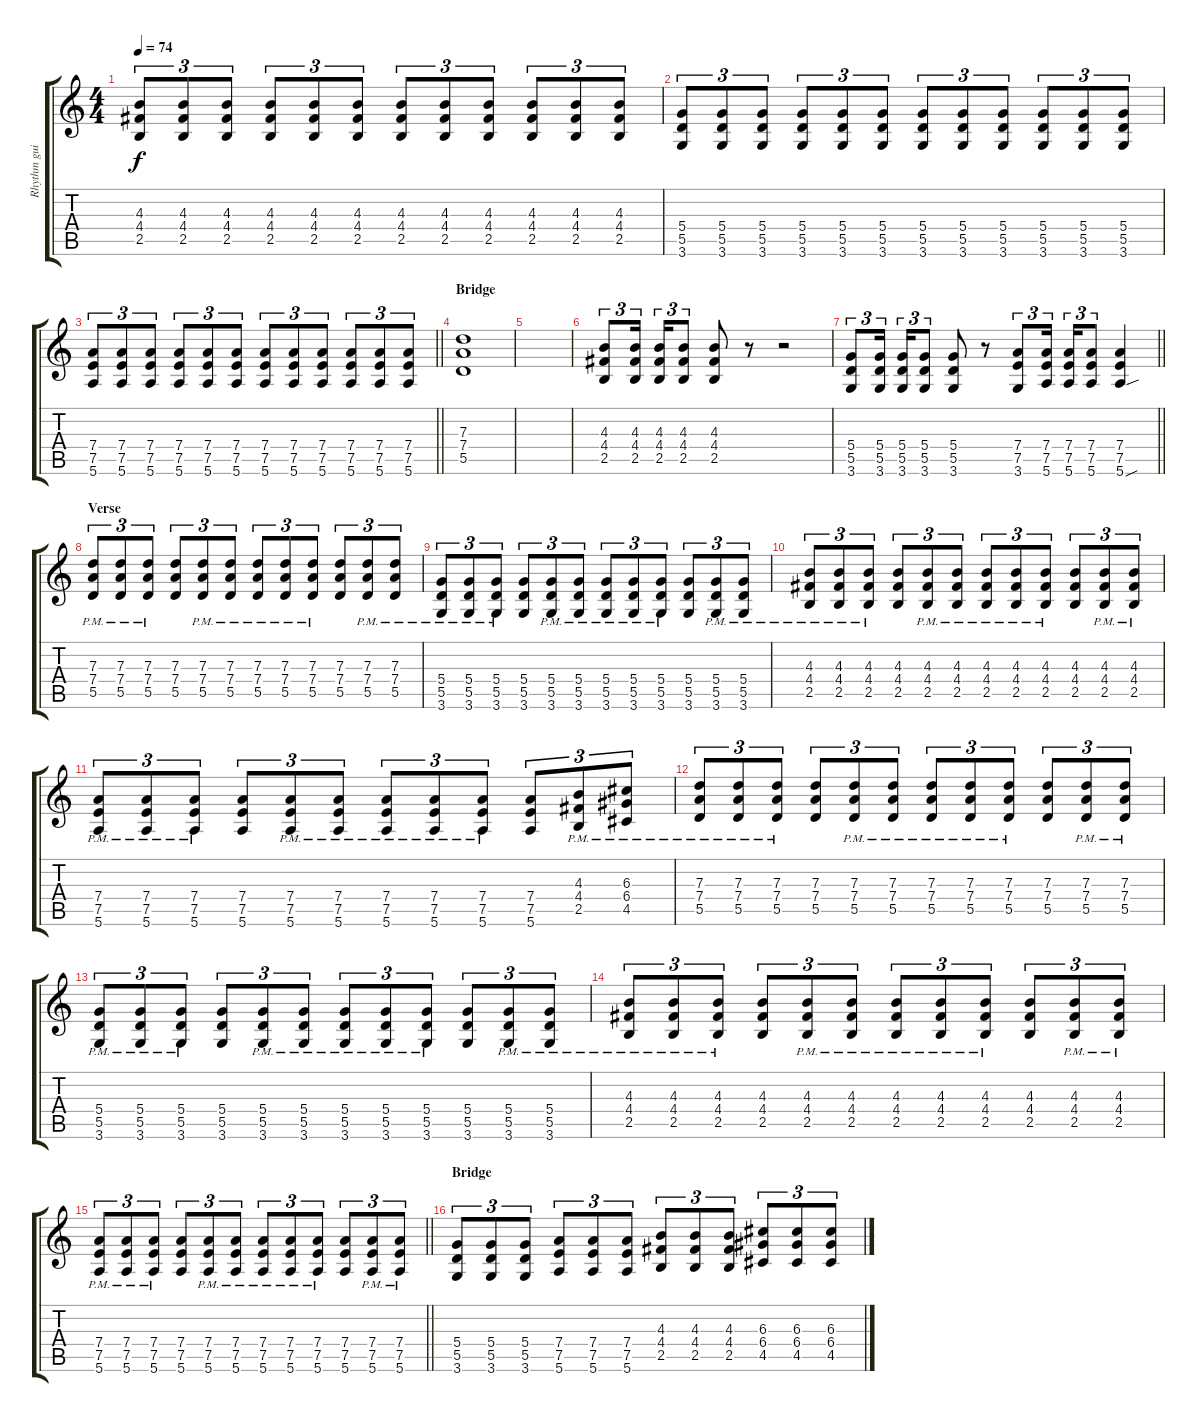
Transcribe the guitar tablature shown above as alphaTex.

\track ("Rhythm guitar" "Rhythm gui") {instrument distortionguitar}
\staff {score tabs}
\tuning (E4 B3 G3 D3 A2 E2) {hide}
\ts (4 4)
\tempo 74
\clef g2
\ks c
(4.3 4.4 2.5).8{tu (3 2) dy f} (4.3 4.4 2.5).8{tu (3 2)} (4.3 4.4 2.5).8{tu (3 2)} (4.3 4.4 2.5).8{tu (3 2)} (4.3 4.4 2.5).8{tu (3 2)} (4.3 4.4 2.5).8{tu (3 2)} (4.3 4.4 2.5).8{tu (3 2)} (4.3 4.4 2.5).8{tu (3 2)} (4.3 4.4 2.5).8{tu (3 2)} (4.3 4.4 2.5).8{tu (3 2)} (4.3 4.4 2.5).8{tu (3 2)} (4.3 4.4 2.5).8{tu (3 2)} |
(5.4 5.5 3.6).8{tu (3 2)} (5.4 5.5 3.6).8{tu (3 2)} (5.4 5.5 3.6).8{tu (3 2)} (5.4 5.5 3.6).8{tu (3 2)} (5.4 5.5 3.6).8{tu (3 2)} (5.4 5.5 3.6).8{tu (3 2)} (5.4 5.5 3.6).8{tu (3 2)} (5.4 5.5 3.6).8{tu (3 2)} (5.4 5.5 3.6).8{tu (3 2)} (5.4 5.5 3.6).8{tu (3 2)} (5.4 5.5 3.6).8{tu (3 2)} (5.4 5.5 3.6).8{tu (3 2)} |
\barLineRight lightlight
(7.4 7.5 5.6).8{tu (3 2)} (7.4 7.5 5.6).8{tu (3 2)} (7.4 7.5 5.6).8{tu (3 2)} (7.4 7.5 5.6).8{tu (3 2)} (7.4 7.5 5.6).8{tu (3 2)} (7.4 7.5 5.6).8{tu (3 2)} (7.4 7.5 5.6).8{tu (3 2)} (7.4 7.5 5.6).8{tu (3 2)} (7.4 7.5 5.6).8{tu (3 2)} (7.4 7.5 5.6).8{tu (3 2)} (7.4 7.5 5.6).8{tu (3 2)} (7.4 7.5 5.6).8{tu (3 2)} |
\section ("" "Bridge")
(7.3 7.4 5.5).1 |
|
(4.3 4.4 2.5).8{tu (3 2)} (4.3 4.4 2.5).16{tu (3 2) beam splitsecondary} (4.3 4.4 2.5).16{tu (3 2)} (4.3 4.4 2.5).8{tu (3 2)} (4.3 4.4 2.5).8 r.8 r.2 |
\barLineRight lightlight
(5.4 5.5 3.6).8{tu (3 2)} (5.4 5.5 3.6).16{tu (3 2) beam splitsecondary} (5.4 5.5 3.6).16{tu (3 2)} (5.4 5.5 3.6).8{tu (3 2)} (5.4 5.5 3.6).8 r.8 (7.4 7.5 3.6).8{tu (3 2)} (7.4 7.5 5.6).16{tu (3 2) beam splitsecondary} (7.4 7.5 5.6).16{tu (3 2)} (7.4 7.5 5.6).8{tu (3 2)} (7.4 7.5 5.6{sou}).4 |
\section ("" "Verse")
(7.3{pm} 7.4{pm} 5.5{pm}).8{tu (3 2)} (7.3{pm} 7.4{pm} 5.5{pm}).8{tu (3 2)} (7.3{pm} 7.4{pm} 5.5{pm}).8{tu (3 2)} (7.3 7.4 5.5).8{tu (3 2)} (7.3{pm} 7.4{pm} 5.5{pm}).8{tu (3 2)} (7.3{pm} 7.4{pm} 5.5{pm}).8{tu (3 2)} (7.3{pm} 7.4{pm} 5.5{pm}).8{tu (3 2)} (7.3{pm} 7.4{pm} 5.5{pm}).8{tu (3 2)} (7.3{pm} 7.4{pm} 5.5{pm}).8{tu (3 2)} (7.3 7.4 5.5).8{tu (3 2)} (7.3{pm} 7.4{pm} 5.5{pm}).8{tu (3 2)} (7.3{pm} 7.4{pm} 5.5{pm}).8{tu (3 2)} |
(5.4{pm} 5.5{pm} 3.6{pm}).8{tu (3 2)} (5.4{pm} 5.5{pm} 3.6{pm}).8{tu (3 2)} (5.4{pm} 5.5{pm} 3.6{pm}).8{tu (3 2)} (5.4 5.5 3.6).8{tu (3 2)} (5.4{pm} 5.5{pm} 3.6{pm}).8{tu (3 2)} (5.4{pm} 5.5{pm} 3.6{pm}).8{tu (3 2)} (5.4{pm} 5.5{pm} 3.6{pm}).8{tu (3 2)} (5.4{pm} 5.5{pm} 3.6{pm}).8{tu (3 2)} (5.4{pm} 5.5{pm} 3.6{pm}).8{tu (3 2)} (5.4 5.5 3.6).8{tu (3 2)} (5.4{pm} 5.5{pm} 3.6{pm}).8{tu (3 2)} (5.4{pm} 5.5{pm} 3.6{pm}).8{tu (3 2)} |
(4.3{pm} 4.4{pm} 2.5{pm}).8{tu (3 2)} (4.3{pm} 4.4{pm} 2.5{pm}).8{tu (3 2)} (4.3{pm} 4.4{pm} 2.5{pm}).8{tu (3 2)} (4.3 4.4 2.5).8{tu (3 2)} (4.3{pm} 4.4{pm} 2.5{pm}).8{tu (3 2)} (4.3{pm} 4.4{pm} 2.5{pm}).8{tu (3 2)} (4.3{pm} 4.4{pm} 2.5{pm}).8{tu (3 2)} (4.3{pm} 4.4{pm} 2.5{pm}).8{tu (3 2)} (4.3{pm} 4.4{pm} 2.5{pm}).8{tu (3 2)} (4.3 4.4 2.5).8{tu (3 2)} (4.3{pm} 4.4{pm} 2.5{pm}).8{tu (3 2)} (4.3{pm} 4.4{pm} 2.5{pm}).8{tu (3 2)} |
(7.4{pm} 7.5{pm} 5.6{pm}).8{tu (3 2)} (7.4{pm} 7.5{pm} 5.6{pm}).8{tu (3 2)} (7.4{pm} 7.5{pm} 5.6{pm}).8{tu (3 2)} (7.4 7.5 5.6).8{tu (3 2)} (7.4{pm} 7.5{pm} 5.6{pm}).8{tu (3 2)} (7.4{pm} 7.5{pm} 5.6{pm}).8{tu (3 2)} (7.4{pm} 7.5{pm} 5.6{pm}).8{tu (3 2)} (7.4{pm} 7.5{pm} 5.6{pm}).8{tu (3 2)} (7.4{pm} 7.5{pm} 5.6{pm}).8{tu (3 2)} (7.4 7.5 5.6).8{tu (3 2)} (4.3 4.4{pm} 2.5{pm}).8{tu (3 2)} (6.3 6.4{pm} 4.5{pm}).8{tu (3 2)} |
(7.3{pm} 7.4{pm} 5.5{pm}).8{tu (3 2)} (7.3{pm} 7.4{pm} 5.5{pm}).8{tu (3 2)} (7.3{pm} 7.4{pm} 5.5{pm}).8{tu (3 2)} (7.3 7.4 5.5).8{tu (3 2)} (7.3{pm} 7.4{pm} 5.5{pm}).8{tu (3 2)} (7.3{pm} 7.4{pm} 5.5{pm}).8{tu (3 2)} (7.3{pm} 7.4{pm} 5.5{pm}).8{tu (3 2)} (7.3{pm} 7.4{pm} 5.5{pm}).8{tu (3 2)} (7.3{pm} 7.4{pm} 5.5{pm}).8{tu (3 2)} (7.3 7.4 5.5).8{tu (3 2)} (7.3{pm} 7.4{pm} 5.5{pm}).8{tu (3 2)} (7.3{pm} 7.4{pm} 5.5{pm}).8{tu (3 2)} |
(5.4{pm} 5.5{pm} 3.6{pm}).8{tu (3 2)} (5.4{pm} 5.5{pm} 3.6{pm}).8{tu (3 2)} (5.4{pm} 5.5{pm} 3.6{pm}).8{tu (3 2)} (5.4 5.5 3.6).8{tu (3 2)} (5.4{pm} 5.5{pm} 3.6{pm}).8{tu (3 2)} (5.4{pm} 5.5{pm} 3.6{pm}).8{tu (3 2)} (5.4{pm} 5.5{pm} 3.6{pm}).8{tu (3 2)} (5.4{pm} 5.5{pm} 3.6{pm}).8{tu (3 2)} (5.4{pm} 5.5{pm} 3.6{pm}).8{tu (3 2)} (5.4 5.5 3.6).8{tu (3 2)} (5.4{pm} 5.5{pm} 3.6{pm}).8{tu (3 2)} (5.4{pm} 5.5{pm} 3.6{pm}).8{tu (3 2)} |
(4.3{pm} 4.4{pm} 2.5{pm}).8{tu (3 2)} (4.3{pm} 4.4{pm} 2.5{pm}).8{tu (3 2)} (4.3{pm} 4.4{pm} 2.5{pm}).8{tu (3 2)} (4.3 4.4 2.5).8{tu (3 2)} (4.3{pm} 4.4{pm} 2.5{pm}).8{tu (3 2)} (4.3{pm} 4.4{pm} 2.5{pm}).8{tu (3 2)} (4.3{pm} 4.4{pm} 2.5{pm}).8{tu (3 2)} (4.3{pm} 4.4{pm} 2.5{pm}).8{tu (3 2)} (4.3{pm} 4.4{pm} 2.5{pm}).8{tu (3 2)} (4.3 4.4 2.5).8{tu (3 2)} (4.3{pm} 4.4{pm} 2.5{pm}).8{tu (3 2)} (4.3{pm} 4.4{pm} 2.5{pm}).8{tu (3 2)} |
\barLineRight lightlight
(7.4{pm} 7.5{pm} 5.6{pm}).8{tu (3 2)} (7.4{pm} 7.5{pm} 5.6{pm}).8{tu (3 2)} (7.4{pm} 7.5{pm} 5.6{pm}).8{tu (3 2)} (7.4 7.5 5.6).8{tu (3 2)} (7.4{pm} 7.5{pm} 5.6{pm}).8{tu (3 2)} (7.4{pm} 7.5{pm} 5.6{pm}).8{tu (3 2)} (7.4{pm} 7.5{pm} 5.6{pm}).8{tu (3 2)} (7.4{pm} 7.5{pm} 5.6{pm}).8{tu (3 2)} (7.4{pm} 7.5{pm} 5.6{pm}).8{tu (3 2)} (7.4 7.5 5.6).8{tu (3 2)} (7.4{pm} 7.5{pm} 5.6{pm}).8{tu (3 2)} (7.4{pm} 7.5{pm} 5.6{pm}).8{tu (3 2)} |
\section ("" "Bridge")
(5.4 5.5 3.6).8{tu (3 2)} (5.4 5.5 3.6).8{tu (3 2)} (5.4 5.5 3.6).8{tu (3 2)} (7.4 7.5 5.6).8{tu (3 2)} (7.4 7.5 5.6).8{tu (3 2)} (7.4 7.5 5.6).8{tu (3 2)} (4.3 4.4 2.5).8{tu (3 2)} (4.3 4.4 2.5).8{tu (3 2)} (4.3 4.4 2.5).8{tu (3 2)} (6.3 6.4 4.5).8{tu (3 2)} (6.3 6.4 4.5).8{tu (3 2)} (6.3 6.4 4.5).8{tu (3 2)}
